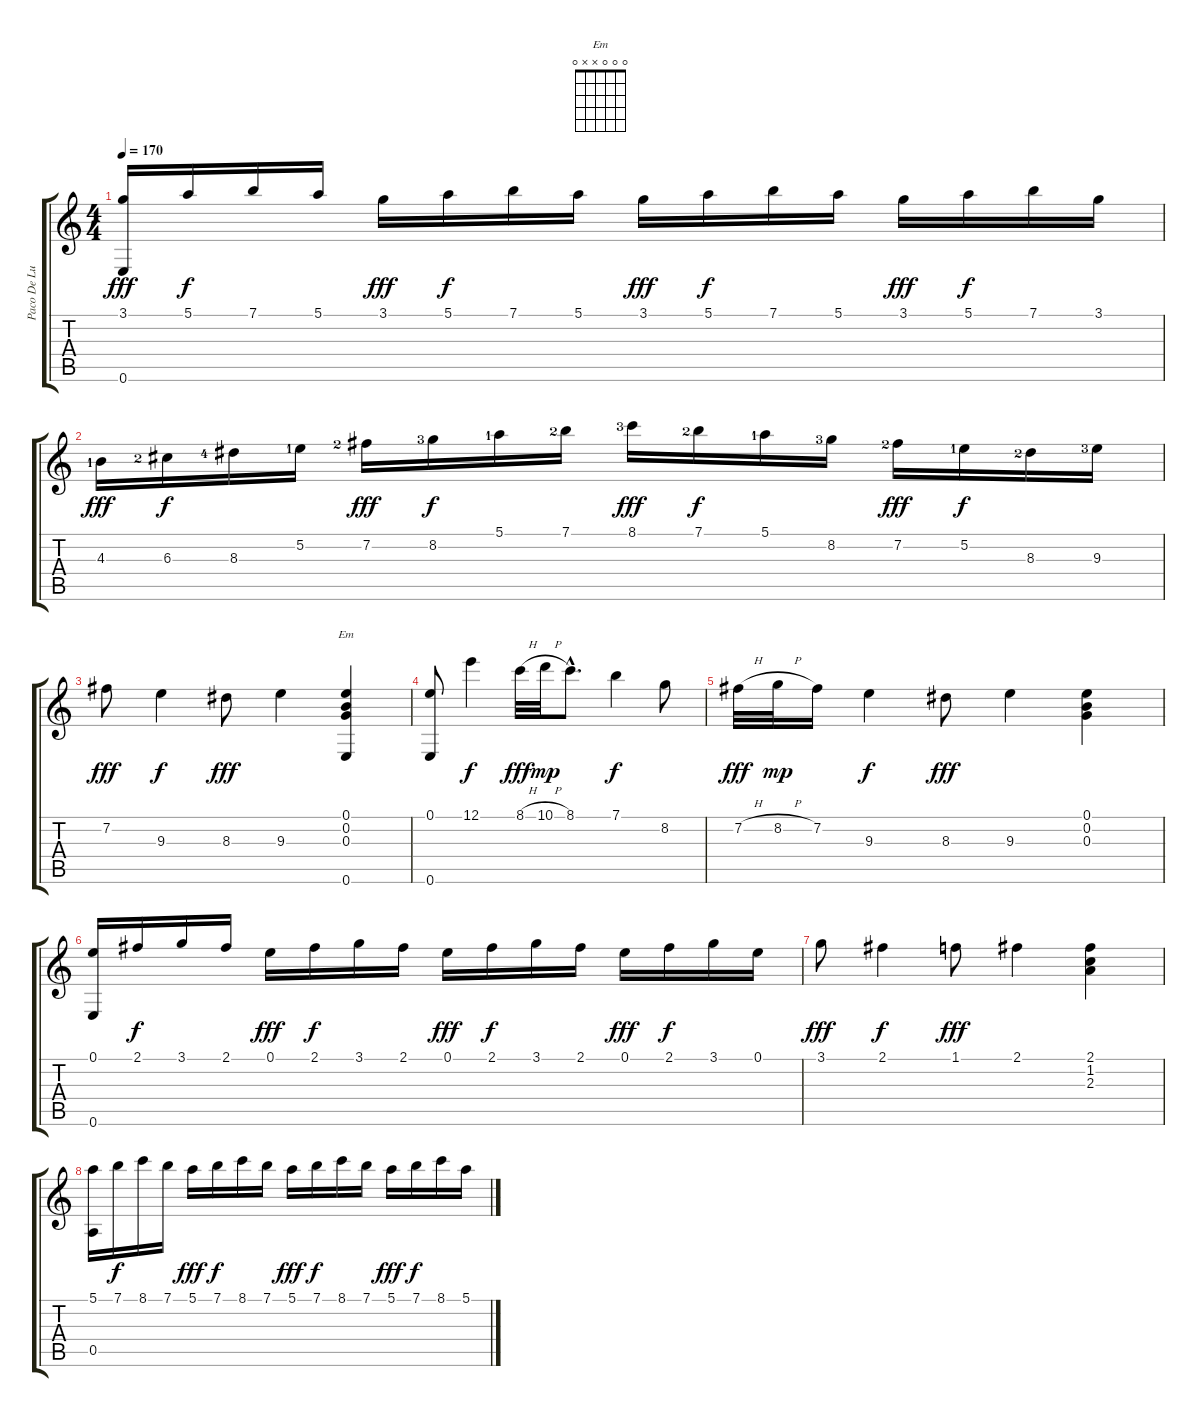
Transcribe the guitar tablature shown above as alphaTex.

\track ("Paco De Lucia Gitar" "Paco De Lu") {instrument acousticguitarnylon}
\staff {score tabs}
\tuning (E4 B3 G3 D3 A2 E2) {hide}
\chord ("Em" 0 0 0 x x 0)
\ts (4 4)
\tempo 170
\clef g2
\ks c
(3.1 0.6).16{dy fff} 5.1.16{dy f} 7.1.16 5.1.16 3.1.16{dy fff} 5.1.16{dy f} 7.1.16 5.1.16 3.1.16{dy fff} 5.1.16{dy f} 7.1.16 5.1.16 3.1.16{dy fff} 5.1.16{dy f} 7.1.16 3.1.16 |
4.3{lf 2}.16{dy fff} 6.3{lf 3}.16{dy f} 8.3{lf 5}.16 5.2{lf 2}.16 7.2{lf 3}.16{dy fff} 8.2{lf 4}.16{dy f} 5.1{lf 2}.16 7.1{lf 3}.16 8.1{lf 4}.16{dy fff} 7.1{lf 3}.16{dy f} 5.1{lf 2}.16 8.2{lf 4}.16 7.2{lf 3}.16{dy fff} 5.2{lf 2}.16{dy f} 8.3{lf 3}.16 9.3{lf 4}.16 |
7.2.8{dy fff} 9.3.4{dy f} 8.3.8{dy fff} 9.3.4 (0.1 0.2 0.3 0.6).4{ch "Em"} |
(0.1 0.6).8 12.1.4{dy f} 8.1{h}.32{dy fff} 10.1{h}.32{dy mp} 8.1{hac}.8{d} 7.1.4{dy f} 8.2.8 |
7.2{h}.32{dy fff} 8.2{h}.32{dy mp} 7.2.16 9.3.4{dy f} 8.3.8{dy fff} 9.3.4 (0.1 0.2 0.3).4 |
(0.1 0.6).16 2.1.16{dy f} 3.1.16 2.1.16 0.1.16{dy fff} 2.1.16{dy f} 3.1.16 2.1.16 0.1.16{dy fff} 2.1.16{dy f} 3.1.16 2.1.16 0.1.16{dy fff} 2.1.16{dy f} 3.1.16 0.1.16 |
3.1.8{dy fff} 2.1.4{dy f} 1.1.8{dy fff} 2.1.4 (2.1 1.2 2.3).4 |
(5.1 0.5).16 7.1.16{dy f} 8.1.16 7.1.16 5.1.16{dy fff} 7.1.16{dy f} 8.1.16 7.1.16 5.1.16{dy fff} 7.1.16{dy f} 8.1.16 7.1.16 5.1.16{dy fff} 7.1.16{dy f} 8.1.16 5.1.16
